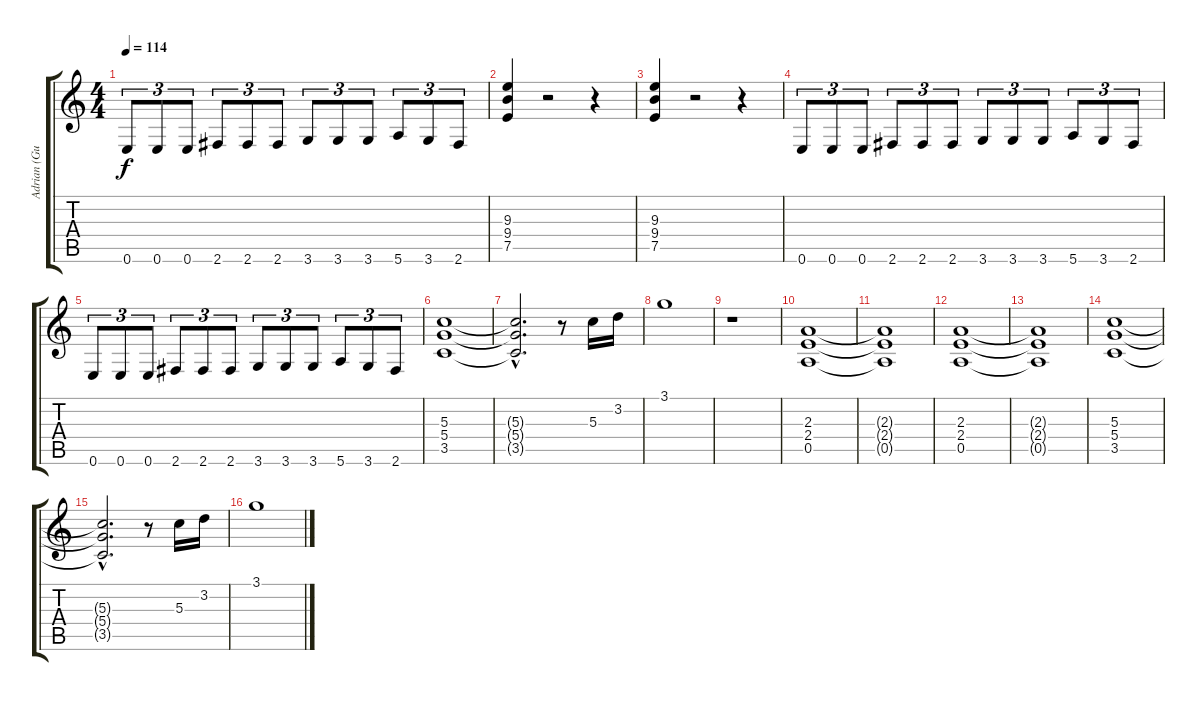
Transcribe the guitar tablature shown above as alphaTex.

\track ("Adrian (Guitar 2)" "Adrian (Gu") {instrument distortionguitar}
\staff {score tabs}
\tuning (E4 B3 G3 D3 A2 E2) {hide}
\ts (4 4)
\tempo 114
\clef g2
\ks c
0.6.8{tu (3 2) dy f} 0.6.8{tu (3 2)} 0.6.8{tu (3 2)} 2.6.8{tu (3 2)} 2.6.8{tu (3 2)} 2.6.8{tu (3 2)} 3.6.8{tu (3 2)} 3.6.8{tu (3 2)} 3.6.8{tu (3 2)} 5.6.8{tu (3 2)} 3.6.8{tu (3 2)} 2.6.8{tu (3 2)} |
(9.3 9.4 7.5).4 r.2 r.4 |
(9.3 9.4 7.5).4 r.2 r.4 |
0.6.8{tu (3 2)} 0.6.8{tu (3 2)} 0.6.8{tu (3 2)} 2.6.8{tu (3 2)} 2.6.8{tu (3 2)} 2.6.8{tu (3 2)} 3.6.8{tu (3 2)} 3.6.8{tu (3 2)} 3.6.8{tu (3 2)} 5.6.8{tu (3 2)} 3.6.8{tu (3 2)} 2.6.8{tu (3 2)} |
0.6.8{tu (3 2)} 0.6.8{tu (3 2)} 0.6.8{tu (3 2)} 2.6.8{tu (3 2)} 2.6.8{tu (3 2)} 2.6.8{tu (3 2)} 3.6.8{tu (3 2)} 3.6.8{tu (3 2)} 3.6.8{tu (3 2)} 5.6.8{tu (3 2)} 3.6.8{tu (3 2)} 2.6.8{tu (3 2)} |
(5.3 5.4 3.5).1 |
(5.3{hac t} 5.4{hac t} 3.5{hac t}).2{d} r.8 5.3.16 3.2.16 |
3.1.1 |
r.1 |
(2.3 2.4 0.5).1 |
(2.3{t} 2.4{t} 0.5{t}).1 |
(2.3 2.4 0.5).1 |
(2.3{t} 2.4{t} 0.5{t}).1 |
(5.3 5.4 3.5).1 |
(5.3{hac t} 5.4{hac t} 3.5{hac t}).2{d} r.8 5.3.16 3.2.16 |
3.1.1
